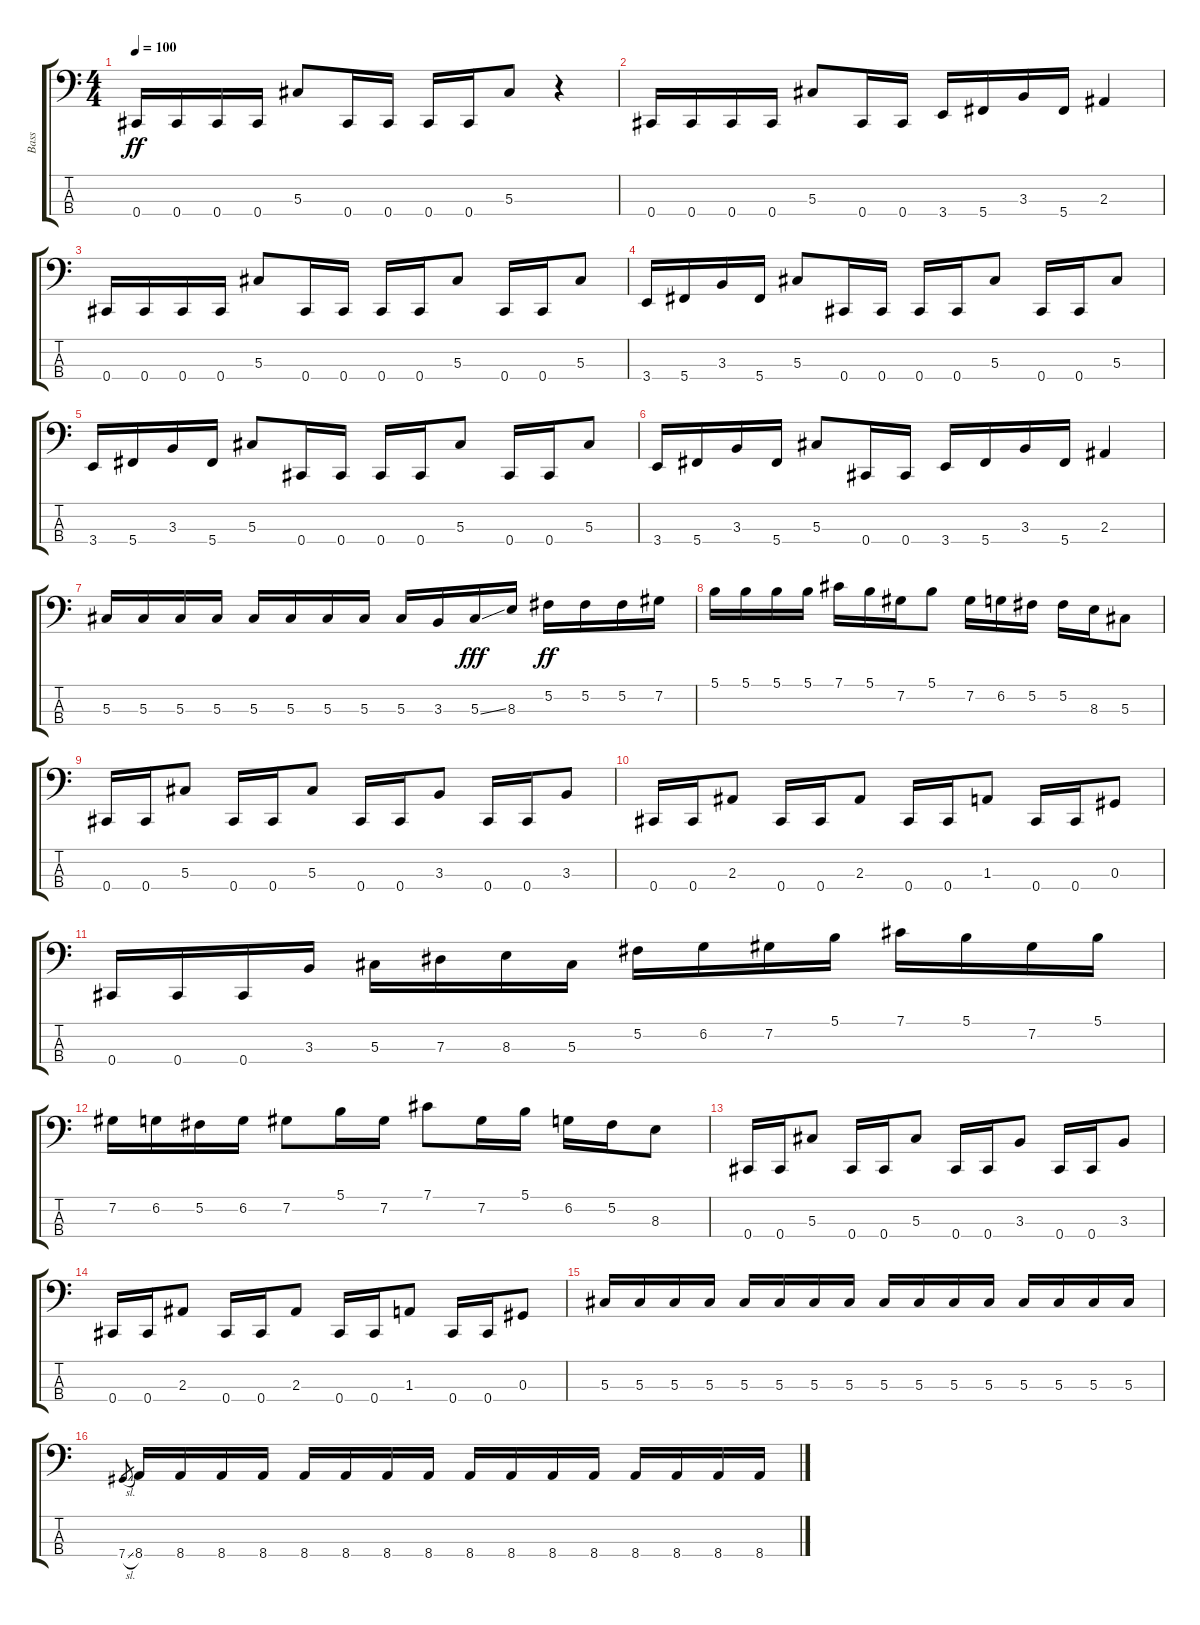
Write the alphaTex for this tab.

\track ("Bass" "Bass") {instrument electricbasspick}
\staff {score tabs}
\tuning (Gb2 Db2 Ab1 Db1) {hide}
\ts (4 4)
\tempo 100
\clef f4
\ks c
0.4.16{dy ff} 0.4.16 0.4.16 0.4.16 5.3.8 0.4.16 0.4.16 0.4.16 0.4.16 5.3.8 r.4 |
0.4.16 0.4.16 0.4.16 0.4.16 5.3.8 0.4.16 0.4.16 3.4.16 5.4.16 3.3.16 5.4.16 2.3.4 |
0.4.16 0.4.16 0.4.16 0.4.16 5.3.8 0.4.16 0.4.16 0.4.16 0.4.16 5.3.8 0.4.16 0.4.16 5.3.8 |
3.4.16 5.4.16 3.3.16 5.4.16 5.3.8 0.4.16 0.4.16 0.4.16 0.4.16 5.3.8 0.4.16 0.4.16 5.3.8 |
3.4.16 5.4.16 3.3.16 5.4.16 5.3.8 0.4.16 0.4.16 0.4.16 0.4.16 5.3.8 0.4.16 0.4.16 5.3.8 |
3.4.16 5.4.16 3.3.16 5.4.16 5.3.8 0.4.16 0.4.16 3.4.16 5.4.16 3.3.16 5.4.16 2.3.4 |
5.3.16 5.3.16 5.3.16 5.3.16 5.3.16 5.3.16 5.3.16 5.3.16 5.3.16 3.3.16 5.3{ss}.16{dy fff} 8.3.16 5.2.16{dy ff} 5.2.16 5.2.16 7.2.16 |
5.1.16 5.1.16 5.1.16 5.1.16 7.1.16 5.1.16 7.2.16 5.1.8 7.2.16 6.2.16 5.2.16 5.2.16 8.3.16 5.3.8 |
0.4.16 0.4.16 5.3.8 0.4.16 0.4.16 5.3.8 0.4.16 0.4.16 3.3.8 0.4.16 0.4.16 3.3.8 |
0.4.16 0.4.16 2.3.8 0.4.16 0.4.16 2.3.8 0.4.16 0.4.16 1.3.8 0.4.16 0.4.16 0.3.8 |
0.4.16 0.4.16 0.4.16 3.3.16 5.3.16 7.3.16 8.3.16 5.3.16 5.2.16 6.2.16 7.2.16 5.1.16 7.1.16 5.1.16 7.2.16 5.1.16 |
7.2.16 6.2.16 5.2.16 6.2.16 7.2.8 5.1.16 7.2.16 7.1.8 7.2.16 5.1.16 6.2.16 5.2.16 8.3.8 |
0.4.16 0.4.16 5.3.8 0.4.16 0.4.16 5.3.8 0.4.16 0.4.16 3.3.8 0.4.16 0.4.16 3.3.8 |
0.4.16 0.4.16 2.3.8 0.4.16 0.4.16 2.3.8 0.4.16 0.4.16 1.3.8 0.4.16 0.4.16 0.3.8 |
5.3.16 5.3.16 5.3.16 5.3.16 5.3.16 5.3.16 5.3.16 5.3.16 5.3.16 5.3.16 5.3.16 5.3.16 5.3.16 5.3.16 5.3.16 5.3.16 |
7.4{sl}.8{gr} 8.4.16 8.4.16 8.4.16 8.4.16 8.4.16 8.4.16 8.4.16 8.4.16 8.4.16 8.4.16 8.4.16 8.4.16 8.4.16 8.4.16 8.4.16 8.4.16
